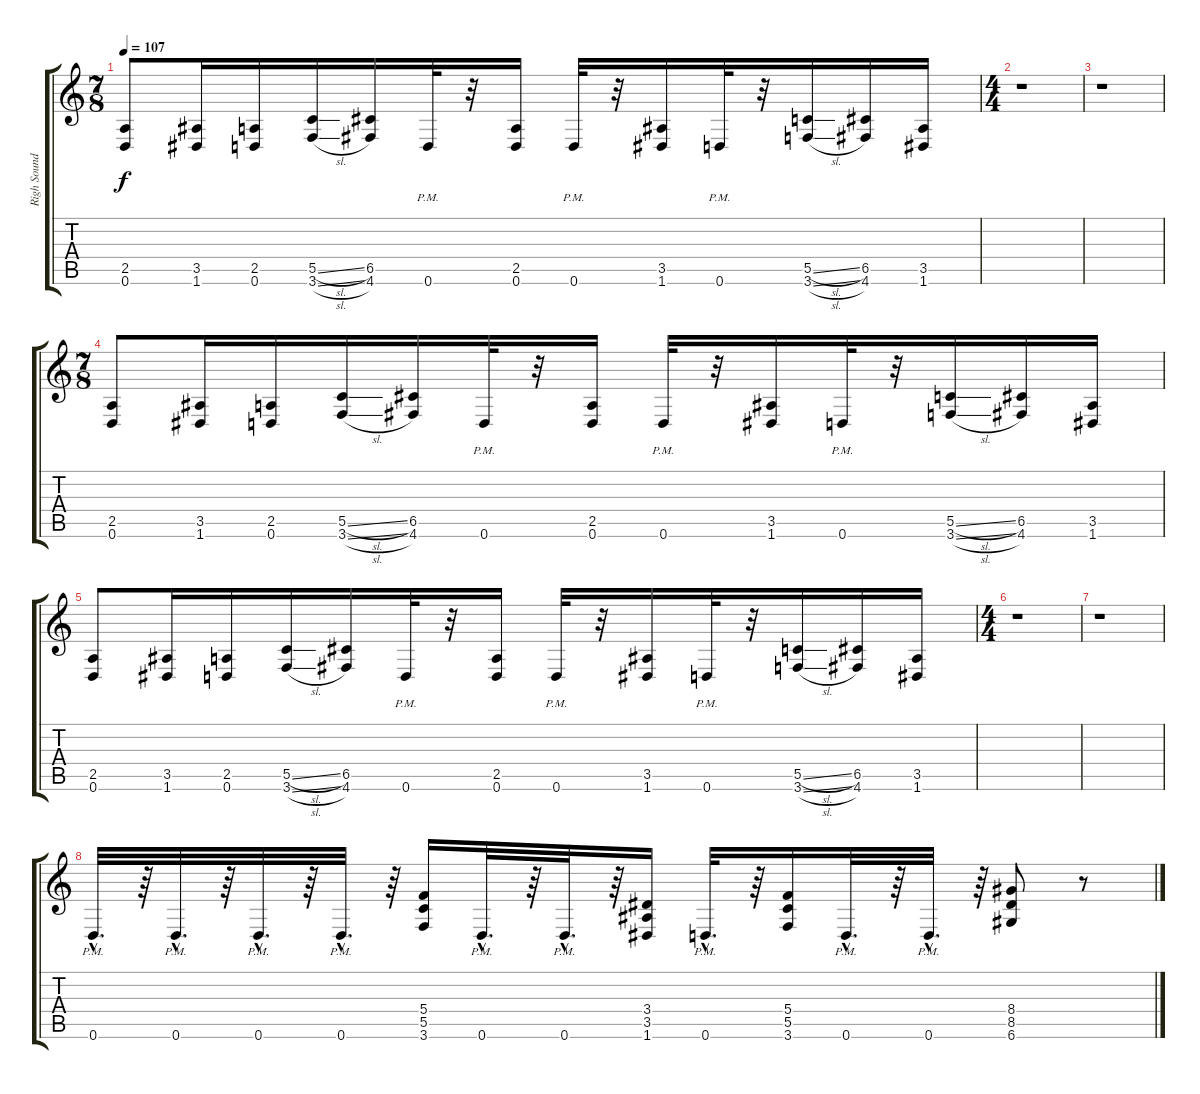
\track ("Righ Sound" "Righ Sound") {instrument distortionguitar}
\staff {score tabs}
\tuning (D4 A3 F3 C3 G2 D2) {hide}
\ts (7 8)
\tempo 107
\clef g2
\ks c
(2.5 0.6).8{dy f} (3.5 1.6).16 (2.5 0.6).16 (5.5{sl} 3.6{sl}).16 (6.5 4.6).16 0.6{pm}.32 r.32 (2.5 0.6).16 0.6{pm}.32 r.32 (3.5 1.6).16 0.6{pm}.32 r.32 (5.5{sl} 3.6{sl}).16 (6.5 4.6).16 (3.5 1.6).16 |
\ts (4 4)
r.1 |
r.1 |
\ts (7 8)
(2.5 0.6).8 (3.5 1.6).16 (2.5 0.6).16 (5.5{sl} 3.6{sl}).16 (6.5 4.6).16 0.6{pm}.32 r.32 (2.5 0.6).16 0.6{pm}.32 r.32 (3.5 1.6).16 0.6{pm}.32 r.32 (5.5{sl} 3.6{sl}).16 (6.5 4.6).16 (3.5 1.6).16 |
(2.5 0.6).8 (3.5 1.6).16 (2.5 0.6).16 (5.5{sl} 3.6{sl}).16 (6.5 4.6).16 0.6{pm}.32 r.32 (2.5 0.6).16 0.6{pm}.32 r.32 (3.5 1.6).16 0.6{pm}.32 r.32 (5.5{sl} 3.6{sl}).16 (6.5 4.6).16 (3.5 1.6).16 |
\ts (4 4)
r.1 |
r.1 |
0.6{hac pm}.32{d} r.64 0.6{hac pm}.32{d} r.64 0.6{hac pm}.32{d} r.64 0.6{hac pm}.32{d} r.64 (5.4 5.5 3.6).16 0.6{hac pm}.32{d} r.64 0.6{hac pm}.32{d} r.64 (3.4 3.5 1.6).16 0.6{hac pm}.32{d} r.64 (5.4 5.5 3.6).16 0.6{hac pm}.32{d} r.64 0.6{hac pm}.32{d} r.64 (8.4 8.5 6.6).8 r.8
